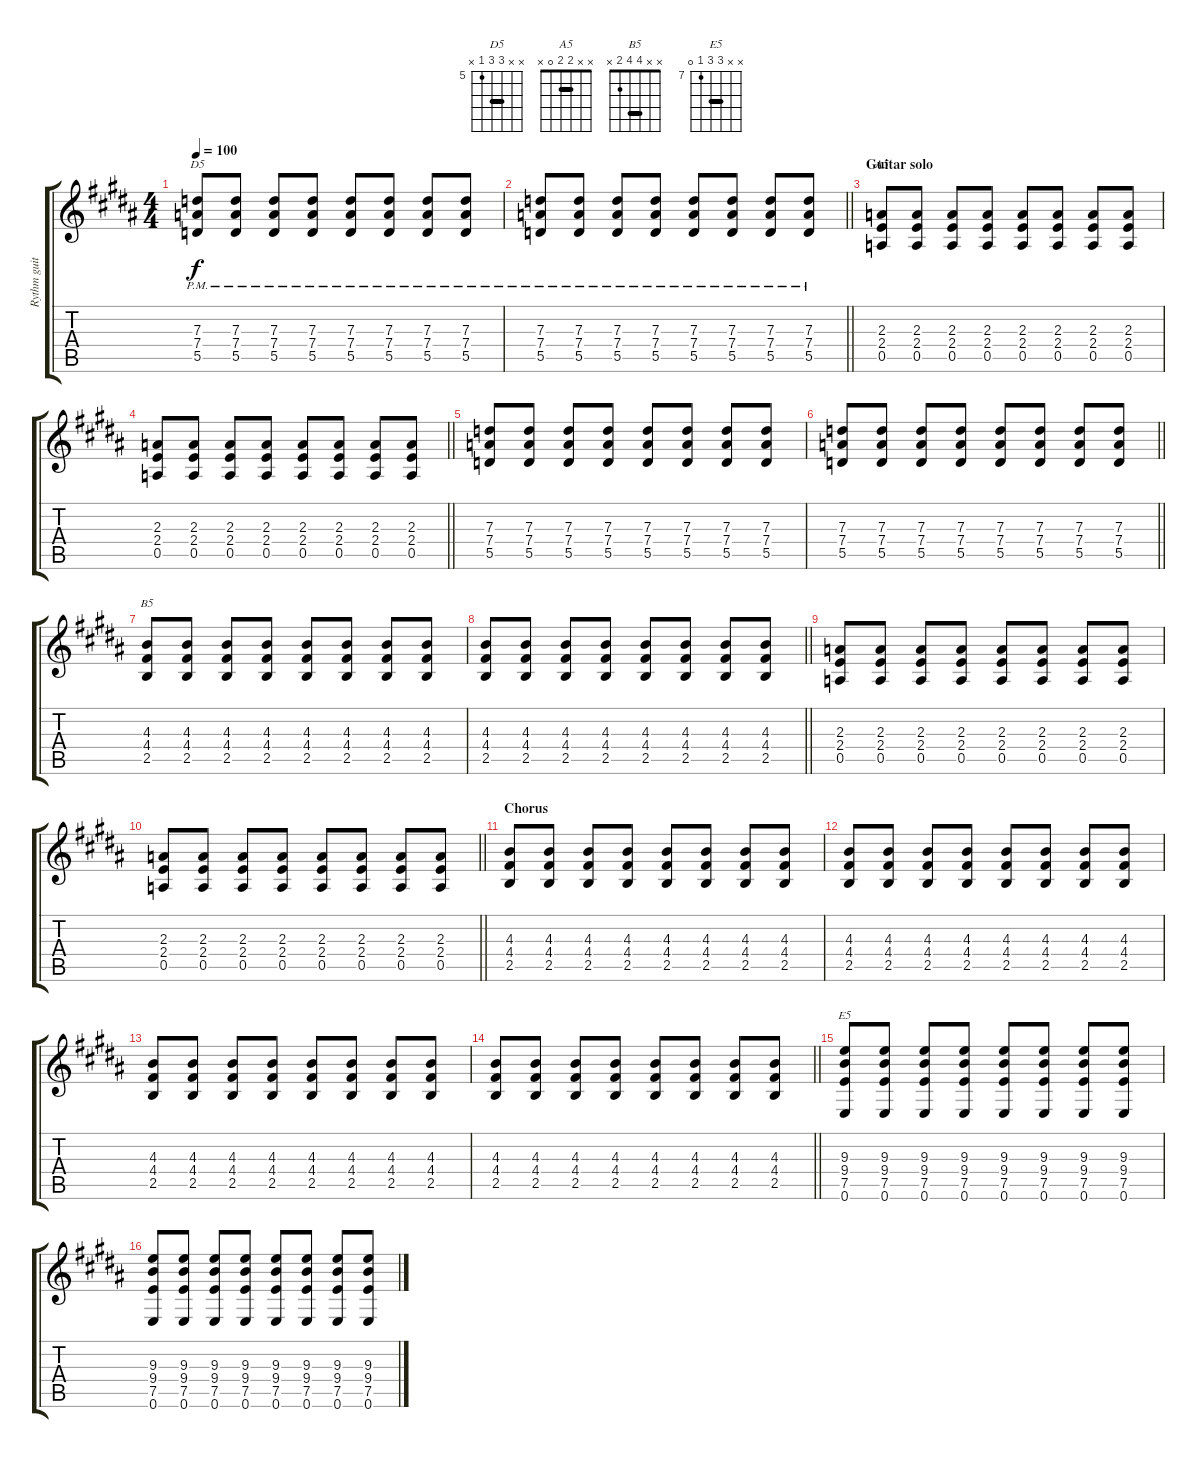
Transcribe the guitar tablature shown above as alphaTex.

\track ("Rythm guitar (Jesper Binzer)" "Rythm guit") {instrument distortionguitar}
\staff {score tabs}
\tuning (E4 B3 G3 D3 A2 E2) {hide}
\chord ("D5" x x 7 7 5 x) {firstfret 5 barre 7}
\chord ("A5" x x 2 2 0 x) {barre 2}
\chord ("B5" x x 4 4 2 x) {barre 4}
\chord ("E5" x x 9 9 7 0) {firstfret 7 barre 9}
\ts (4 4)
\tempo 100
\clef g2
\ks b
(7.3{pm} 7.4{pm} 5.5{pm}).8{ch "D5" dy f} (7.3{pm} 7.4{pm} 5.5{pm}).8 (7.3{pm} 7.4{pm} 5.5{pm}).8 (7.3{pm} 7.4{pm} 5.5{pm}).8 (7.3{pm} 7.4{pm} 5.5{pm}).8 (7.3{pm} 7.4{pm} 5.5{pm}).8 (7.3{pm} 7.4{pm} 5.5{pm}).8 (7.3{pm} 7.4{pm} 5.5{pm}).8 |
\barLineRight lightlight
(7.3{pm} 7.4{pm} 5.5{pm}).8 (7.3{pm} 7.4{pm} 5.5{pm}).8 (7.3{pm} 7.4{pm} 5.5{pm}).8 (7.3{pm} 7.4{pm} 5.5{pm}).8 (7.3 7.4{pm} 5.5{pm}).8 (7.3{pm} 7.4{pm} 5.5{pm}).8 (7.3{pm} 7.4{pm} 5.5{pm}).8 (7.3{pm} 7.4{pm} 5.5{pm}).8 |
\section ("" "Guitar solo")
(2.3 2.4 0.5).8{ch "A5"} (2.3 2.4 0.5).8 (2.3 2.4 0.5).8 (2.3 2.4 0.5).8 (2.3 2.4 0.5).8 (2.3 2.4 0.5).8 (2.3 2.4 0.5).8 (2.3 2.4 0.5).8 |
\barLineRight lightlight
(2.3 2.4 0.5).8 (2.3 2.4 0.5).8 (2.3 2.4 0.5).8 (2.3 2.4 0.5).8 (2.3 2.4 0.5).8 (2.3 2.4 0.5).8 (2.3 2.4 0.5).8 (2.3 2.4 0.5).8 |
(7.3 7.4 5.5).8 (7.3 7.4 5.5).8 (7.3 7.4 5.5).8 (7.3 7.4 5.5).8 (7.3 7.4 5.5).8 (7.3 7.4 5.5).8 (7.3 7.4 5.5).8 (7.3 7.4 5.5).8 |
\barLineRight lightlight
(7.3 7.4 5.5).8 (7.3 7.4 5.5).8 (7.3 7.4 5.5).8 (7.3 7.4 5.5).8 (7.3 7.4 5.5).8 (7.3 7.4 5.5).8 (7.3 7.4 5.5).8 (7.3 7.4 5.5).8 |
(4.3 4.4 2.5).8{ch "B5"} (4.3 4.4 2.5).8 (4.3 4.4 2.5).8 (4.3 4.4 2.5).8 (4.3 4.4 2.5).8 (4.3 4.4 2.5).8 (4.3 4.4 2.5).8 (4.3 4.4 2.5).8 |
\barLineRight lightlight
(4.3 4.4 2.5).8 (4.3 4.4 2.5).8 (4.3 4.4 2.5).8 (4.3 4.4 2.5).8 (4.3 4.4 2.5).8 (4.3 4.4 2.5).8 (4.3 4.4 2.5).8 (4.3 4.4 2.5).8 |
(2.3 2.4 0.5).8 (2.3 2.4 0.5).8 (2.3 2.4 0.5).8 (2.3 2.4 0.5).8 (2.3 2.4 0.5).8 (2.3 2.4 0.5).8 (2.3 2.4 0.5).8 (2.3 2.4 0.5).8 |
\barLineRight lightlight
(2.3 2.4 0.5).8 (2.3 2.4 0.5).8 (2.3 2.4 0.5).8 (2.3 2.4 0.5).8 (2.3 2.4 0.5).8 (2.3 2.4 0.5).8 (2.3 2.4 0.5).8 (2.3 2.4 0.5).8 |
\section ("" "Chorus")
(4.3 4.4 2.5).8 (4.3 4.4 2.5).8 (4.3 4.4 2.5).8 (4.3 4.4 2.5).8 (4.3 4.4 2.5).8 (4.3 4.4 2.5).8 (4.3 4.4 2.5).8 (4.3 4.4 2.5).8 |
(4.3 4.4 2.5).8 (4.3 4.4 2.5).8 (4.3 4.4 2.5).8 (4.3 4.4 2.5).8 (4.3 4.4 2.5).8 (4.3 4.4 2.5).8 (4.3 4.4 2.5).8 (4.3 4.4 2.5).8 |
(4.3 4.4 2.5).8 (4.3 4.4 2.5).8 (4.3 4.4 2.5).8 (4.3 4.4 2.5).8 (4.3 4.4 2.5).8 (4.3 4.4 2.5).8 (4.3 4.4 2.5).8 (4.3 4.4 2.5).8 |
\barLineRight lightlight
(4.3 4.4 2.5).8 (4.3 4.4 2.5).8 (4.3 4.4 2.5).8 (4.3 4.4 2.5).8 (4.3 4.4 2.5).8 (4.3 4.4 2.5).8 (4.3 4.4 2.5).8 (4.3 4.4 2.5).8 |
(9.3 9.4 7.5 0.6).8{ch "E5"} (9.3 9.4 7.5 0.6).8 (9.3 9.4 7.5 0.6).8 (9.3 9.4 7.5 0.6).8 (9.3 9.4 7.5 0.6).8 (9.3 9.4 7.5 0.6).8 (9.3 9.4 7.5 0.6).8 (9.3 9.4 7.5 0.6).8 |
(9.3 9.4 7.5 0.6).8 (9.3 9.4 7.5 0.6).8 (9.3 9.4 7.5 0.6).8 (9.3 9.4 7.5 0.6).8 (9.3 9.4 7.5 0.6).8 (9.3 9.4 7.5 0.6).8 (9.3 9.4 7.5 0.6).8 (9.3 9.4 7.5 0.6).8
